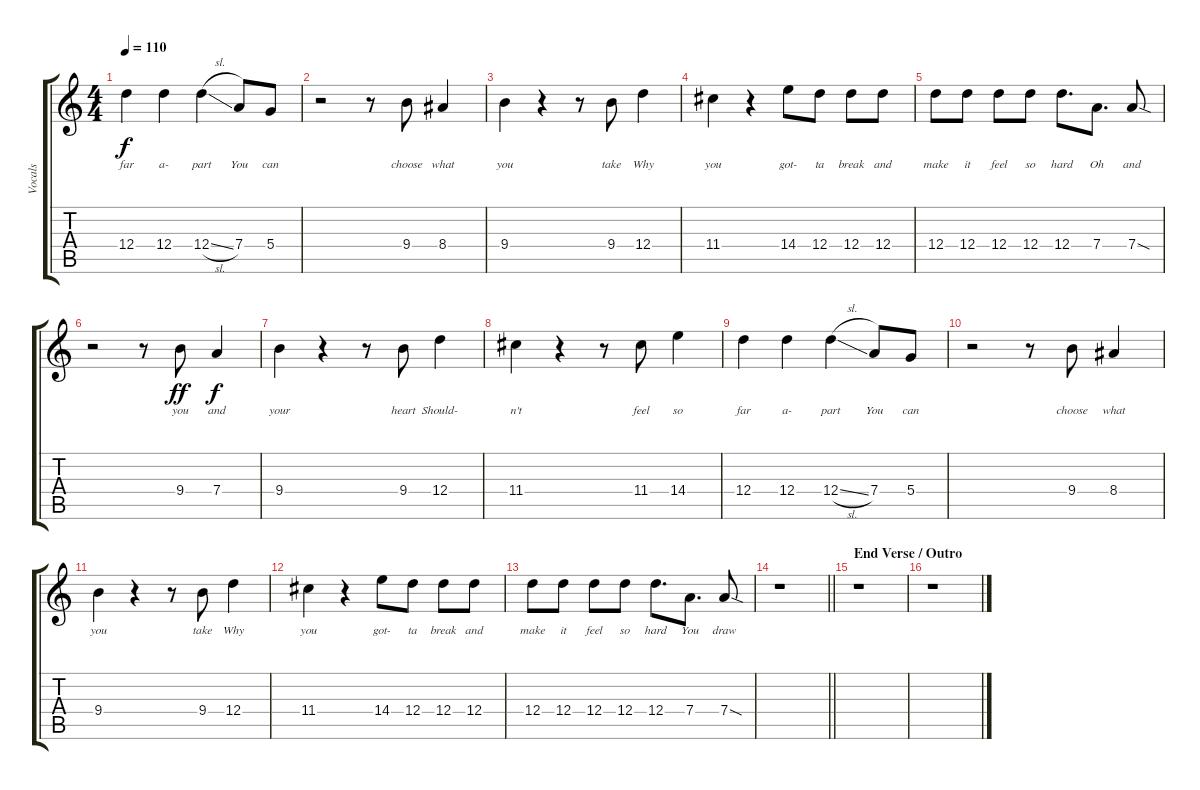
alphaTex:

\track ("Vocals" "Vocals") {instrument distortionguitar}
\staff {score tabs}
\tuning (E4 B3 G3 D3 A2 E2) {hide}
\ts (4 4)
\tempo 110
\clef g2
\ks c
12.4.4{lyrics (0 "far") lyrics (1 "") lyrics (2 "") lyrics (3 "") lyrics (4 "") dy f} 12.4.4{lyrics (0 "a-") lyrics (1 "") lyrics (2 "") lyrics (3 "") lyrics (4 "")} 12.4{sl}.4{lyrics (0 "part") lyrics (1 "") lyrics (2 "") lyrics (3 "") lyrics (4 "")} 7.4.8{lyrics (0 "You") lyrics (1 "") lyrics (2 "") lyrics (3 "") lyrics (4 "")} 5.4.8{lyrics (0 "can") lyrics (1 "") lyrics (2 "") lyrics (3 "") lyrics (4 "")} |
r.2 r.8 9.4.8{lyrics (0 "choose") lyrics (1 "") lyrics (2 "") lyrics (3 "") lyrics (4 "")} 8.4.4{lyrics (0 "what") lyrics (1 "") lyrics (2 "") lyrics (3 "") lyrics (4 "")} |
9.4.4{lyrics (0 "you") lyrics (1 "") lyrics (2 "") lyrics (3 "") lyrics (4 "")} r.4 r.8 9.4.8{lyrics (0 "take") lyrics (1 "") lyrics (2 "") lyrics (3 "") lyrics (4 "")} 12.4.4{lyrics (0 "Why") lyrics (1 "") lyrics (2 "") lyrics (3 "") lyrics (4 "")} |
11.4.4{lyrics (0 "you") lyrics (1 "") lyrics (2 "") lyrics (3 "") lyrics (4 "")} r.4 14.4.8{lyrics (0 "got-") lyrics (1 "") lyrics (2 "") lyrics (3 "") lyrics (4 "")} 12.4.8{lyrics (0 "ta") lyrics (1 "") lyrics (2 "") lyrics (3 "") lyrics (4 "")} 12.4.8{lyrics (0 "break") lyrics (1 "") lyrics (2 "") lyrics (3 "") lyrics (4 "")} 12.4.8{lyrics (0 "and") lyrics (1 "") lyrics (2 "") lyrics (3 "") lyrics (4 "")} |
12.4.8{lyrics (0 "make") lyrics (1 "") lyrics (2 "") lyrics (3 "") lyrics (4 "")} 12.4.8{lyrics (0 "it") lyrics (1 "") lyrics (2 "") lyrics (3 "") lyrics (4 "")} 12.4.8{lyrics (0 "feel") lyrics (1 "") lyrics (2 "") lyrics (3 "") lyrics (4 "")} 12.4.8{lyrics (0 "so") lyrics (1 "") lyrics (2 "") lyrics (3 "") lyrics (4 "")} 12.4.8{d lyrics (0 "hard") lyrics (1 "") lyrics (2 "") lyrics (3 "") lyrics (4 "")} 7.4.8{d lyrics (0 "Oh") lyrics (1 "") lyrics (2 "") lyrics (3 "") lyrics (4 "")} 7.4{sod}.8{lyrics (0 "and") lyrics (1 "") lyrics (2 "") lyrics (3 "") lyrics (4 "")} |
r.2 r.8 9.4.8{lyrics (0 "you") lyrics (1 "") lyrics (2 "") lyrics (3 "") lyrics (4 "") dy ff} 7.4.4{lyrics (0 "and") lyrics (1 "") lyrics (2 "") lyrics (3 "") lyrics (4 "") dy f} |
9.4.4{lyrics (0 "your") lyrics (1 "") lyrics (2 "") lyrics (3 "") lyrics (4 "")} r.4 r.8 9.4.8{lyrics (0 "heart") lyrics (1 "") lyrics (2 "") lyrics (3 "") lyrics (4 "")} 12.4.4{lyrics (0 "Should-") lyrics (1 "") lyrics (2 "") lyrics (3 "") lyrics (4 "")} |
11.4.4{lyrics (0 "n't") lyrics (1 "") lyrics (2 "") lyrics (3 "") lyrics (4 "")} r.4 r.8 11.4.8{lyrics (0 "feel") lyrics (1 "") lyrics (2 "") lyrics (3 "") lyrics (4 "")} 14.4.4{lyrics (0 "so") lyrics (1 "") lyrics (2 "") lyrics (3 "") lyrics (4 "")} |
12.4.4{lyrics (0 "far") lyrics (1 "") lyrics (2 "") lyrics (3 "") lyrics (4 "")} 12.4.4{lyrics (0 "a-") lyrics (1 "") lyrics (2 "") lyrics (3 "") lyrics (4 "")} 12.4{sl}.4{lyrics (0 "part") lyrics (1 "") lyrics (2 "") lyrics (3 "") lyrics (4 "")} 7.4.8{lyrics (0 "You") lyrics (1 "") lyrics (2 "") lyrics (3 "") lyrics (4 "")} 5.4.8{lyrics (0 "can") lyrics (1 "") lyrics (2 "") lyrics (3 "") lyrics (4 "")} |
r.2 r.8 9.4.8{lyrics (0 "choose") lyrics (1 "") lyrics (2 "") lyrics (3 "") lyrics (4 "")} 8.4.4{lyrics (0 "what") lyrics (1 "") lyrics (2 "") lyrics (3 "") lyrics (4 "")} |
9.4.4{lyrics (0 "you") lyrics (1 "") lyrics (2 "") lyrics (3 "") lyrics (4 "")} r.4 r.8 9.4.8{lyrics (0 "take") lyrics (1 "") lyrics (2 "") lyrics (3 "") lyrics (4 "")} 12.4.4{lyrics (0 "Why") lyrics (1 "") lyrics (2 "") lyrics (3 "") lyrics (4 "")} |
11.4.4{lyrics (0 "you") lyrics (1 "") lyrics (2 "") lyrics (3 "") lyrics (4 "")} r.4 14.4.8{lyrics (0 "got-") lyrics (1 "") lyrics (2 "") lyrics (3 "") lyrics (4 "")} 12.4.8{lyrics (0 "ta") lyrics (1 "") lyrics (2 "") lyrics (3 "") lyrics (4 "")} 12.4.8{lyrics (0 "break") lyrics (1 "") lyrics (2 "") lyrics (3 "") lyrics (4 "")} 12.4.8{lyrics (0 "and") lyrics (1 "") lyrics (2 "") lyrics (3 "") lyrics (4 "")} |
12.4.8{lyrics (0 "make") lyrics (1 "") lyrics (2 "") lyrics (3 "") lyrics (4 "")} 12.4.8{lyrics (0 "it") lyrics (1 "") lyrics (2 "") lyrics (3 "") lyrics (4 "")} 12.4.8{lyrics (0 "feel") lyrics (1 "") lyrics (2 "") lyrics (3 "") lyrics (4 "")} 12.4.8{lyrics (0 "so") lyrics (1 "") lyrics (2 "") lyrics (3 "") lyrics (4 "")} 12.4.8{d lyrics (0 "hard") lyrics (1 "") lyrics (2 "") lyrics (3 "") lyrics (4 "")} 7.4.8{d lyrics (0 "You") lyrics (1 "") lyrics (2 "") lyrics (3 "") lyrics (4 "")} 7.4{sod}.8{lyrics (0 "draw") lyrics (1 "") lyrics (2 "") lyrics (3 "") lyrics (4 "")} |
\barLineRight lightlight
r.1 |
\section ("" "End Verse / Outro")
r.1 |
r.1
